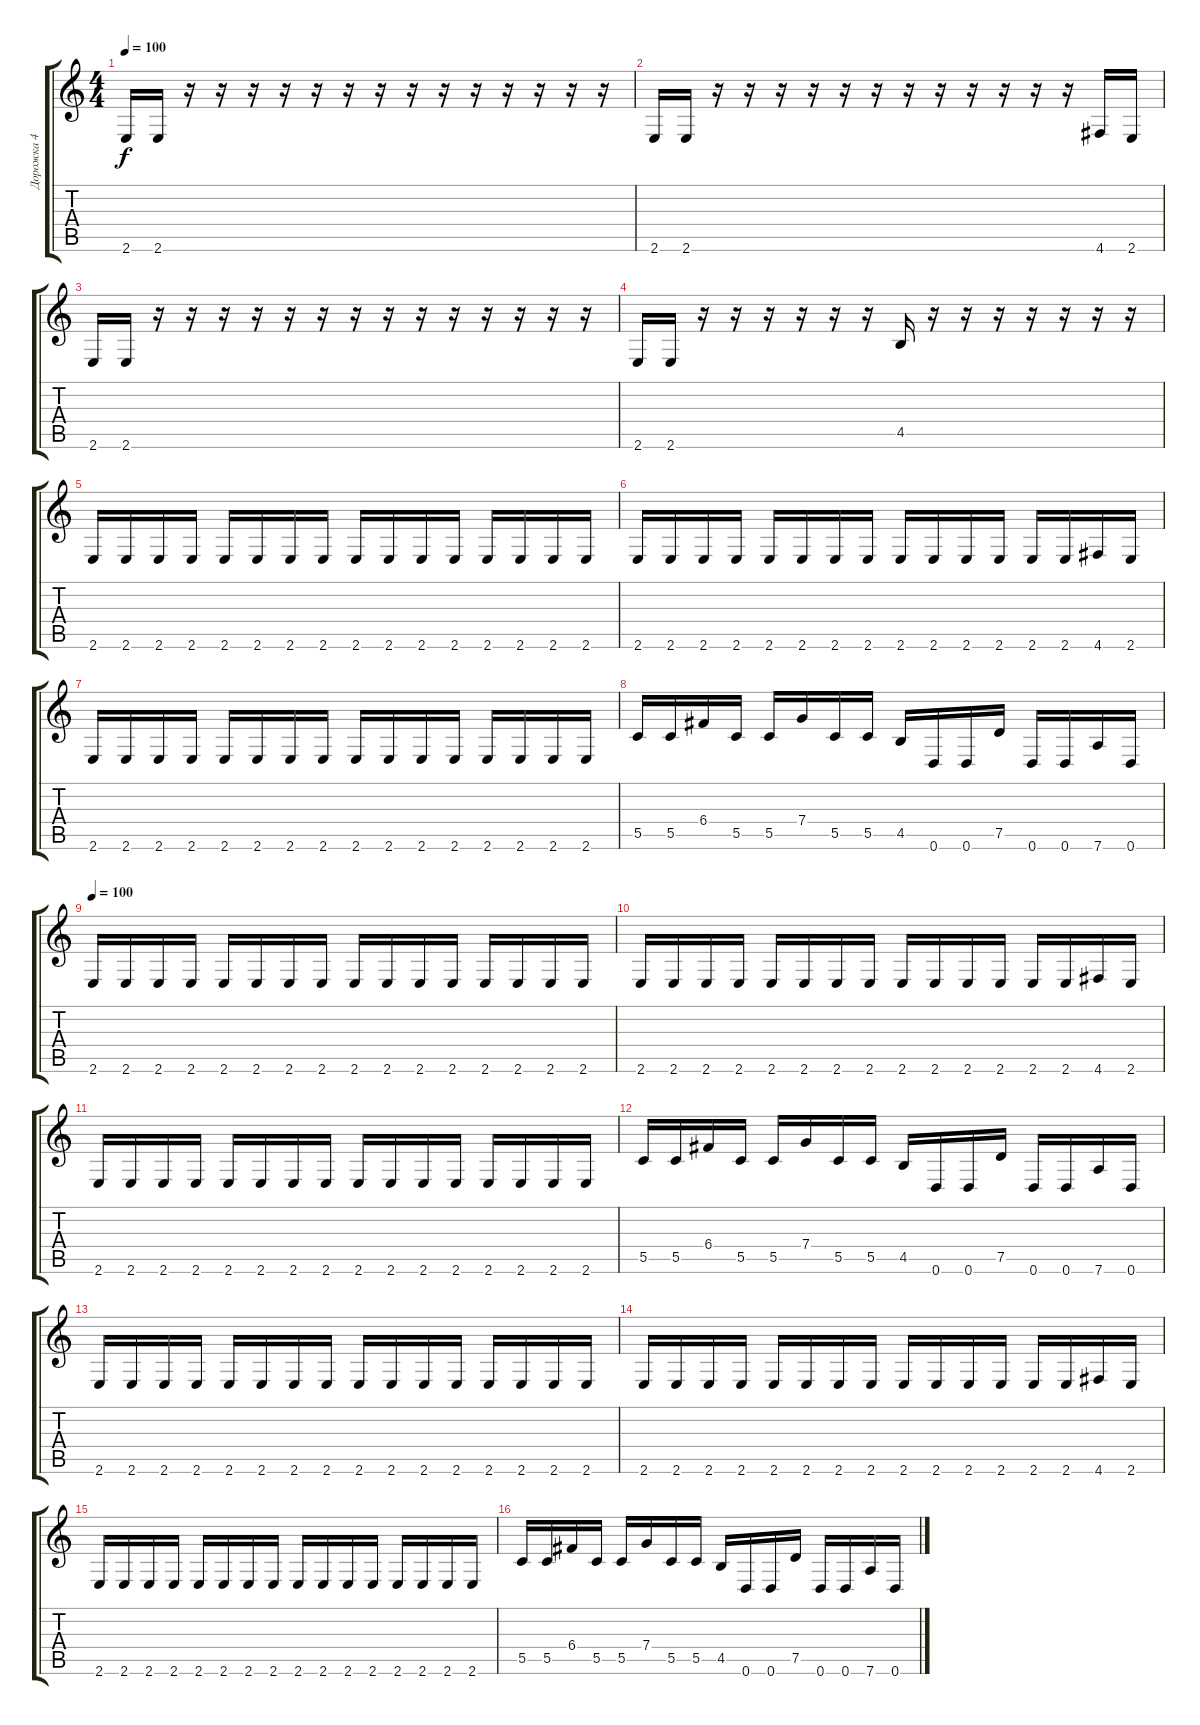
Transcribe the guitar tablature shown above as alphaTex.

\track ("Дорожка 4" "Дорожка 4") {instrument electricbassfinger}
\staff {score tabs}
\tuning (D4 A3 F3 C3 G2 D2) {hide}
\ts (4 4)
\tempo 100
\clef g2
\ks c
2.6.16{dy f} 2.6.16 r.16 r.16 r.16 r.16 r.16 r.16 r.16 r.16 r.16 r.16 r.16 r.16 r.16 r.16 |
2.6.16 2.6.16 r.16 r.16 r.16 r.16 r.16 r.16 r.16 r.16 r.16 r.16 r.16 r.16 4.6.16 2.6.16 |
2.6.16 2.6.16 r.16 r.16 r.16 r.16 r.16 r.16 r.16 r.16 r.16 r.16 r.16 r.16 r.16 r.16 |
2.6.16 2.6.16 r.16 r.16 r.16 r.16 r.16 r.16 4.5.16 r.16 r.16 r.16 r.16 r.16 r.16 r.16 |
2.6.16 2.6.16 2.6.16 2.6.16 2.6.16 2.6.16 2.6.16 2.6.16 2.6.16 2.6.16 2.6.16 2.6.16 2.6.16 2.6.16 2.6.16 2.6.16 |
2.6.16 2.6.16 2.6.16 2.6.16 2.6.16 2.6.16 2.6.16 2.6.16 2.6.16 2.6.16 2.6.16 2.6.16 2.6.16 2.6.16 4.6.16 2.6.16 |
2.6.16 2.6.16 2.6.16 2.6.16 2.6.16 2.6.16 2.6.16 2.6.16 2.6.16 2.6.16 2.6.16 2.6.16 2.6.16 2.6.16 2.6.16 2.6.16 |
5.5.16 5.5.16 6.4.16 5.5.16 5.5.16 7.4.16 5.5.16 5.5.16 4.5.16 0.6.16 0.6.16 7.5.16 0.6.16 0.6.16 7.6.16 0.6.16 |
\tempo 100
2.6.16 2.6.16 2.6.16 2.6.16 2.6.16 2.6.16 2.6.16 2.6.16 2.6.16 2.6.16 2.6.16 2.6.16 2.6.16 2.6.16 2.6.16 2.6.16 |
2.6.16 2.6.16 2.6.16 2.6.16 2.6.16 2.6.16 2.6.16 2.6.16 2.6.16 2.6.16 2.6.16 2.6.16 2.6.16 2.6.16 4.6.16 2.6.16 |
2.6.16 2.6.16 2.6.16 2.6.16 2.6.16 2.6.16 2.6.16 2.6.16 2.6.16 2.6.16 2.6.16 2.6.16 2.6.16 2.6.16 2.6.16 2.6.16 |
5.5.16 5.5.16 6.4.16 5.5.16 5.5.16 7.4.16 5.5.16 5.5.16 4.5.16 0.6.16 0.6.16 7.5.16 0.6.16 0.6.16 7.6.16 0.6.16 |
2.6.16 2.6.16 2.6.16 2.6.16 2.6.16 2.6.16 2.6.16 2.6.16 2.6.16 2.6.16 2.6.16 2.6.16 2.6.16 2.6.16 2.6.16 2.6.16 |
2.6.16 2.6.16 2.6.16 2.6.16 2.6.16 2.6.16 2.6.16 2.6.16 2.6.16 2.6.16 2.6.16 2.6.16 2.6.16 2.6.16 4.6.16 2.6.16 |
2.6.16 2.6.16 2.6.16 2.6.16 2.6.16 2.6.16 2.6.16 2.6.16 2.6.16 2.6.16 2.6.16 2.6.16 2.6.16 2.6.16 2.6.16 2.6.16 |
5.5.16 5.5.16 6.4.16 5.5.16 5.5.16 7.4.16 5.5.16 5.5.16 4.5.16 0.6.16 0.6.16 7.5.16 0.6.16 0.6.16 7.6.16 0.6.16
